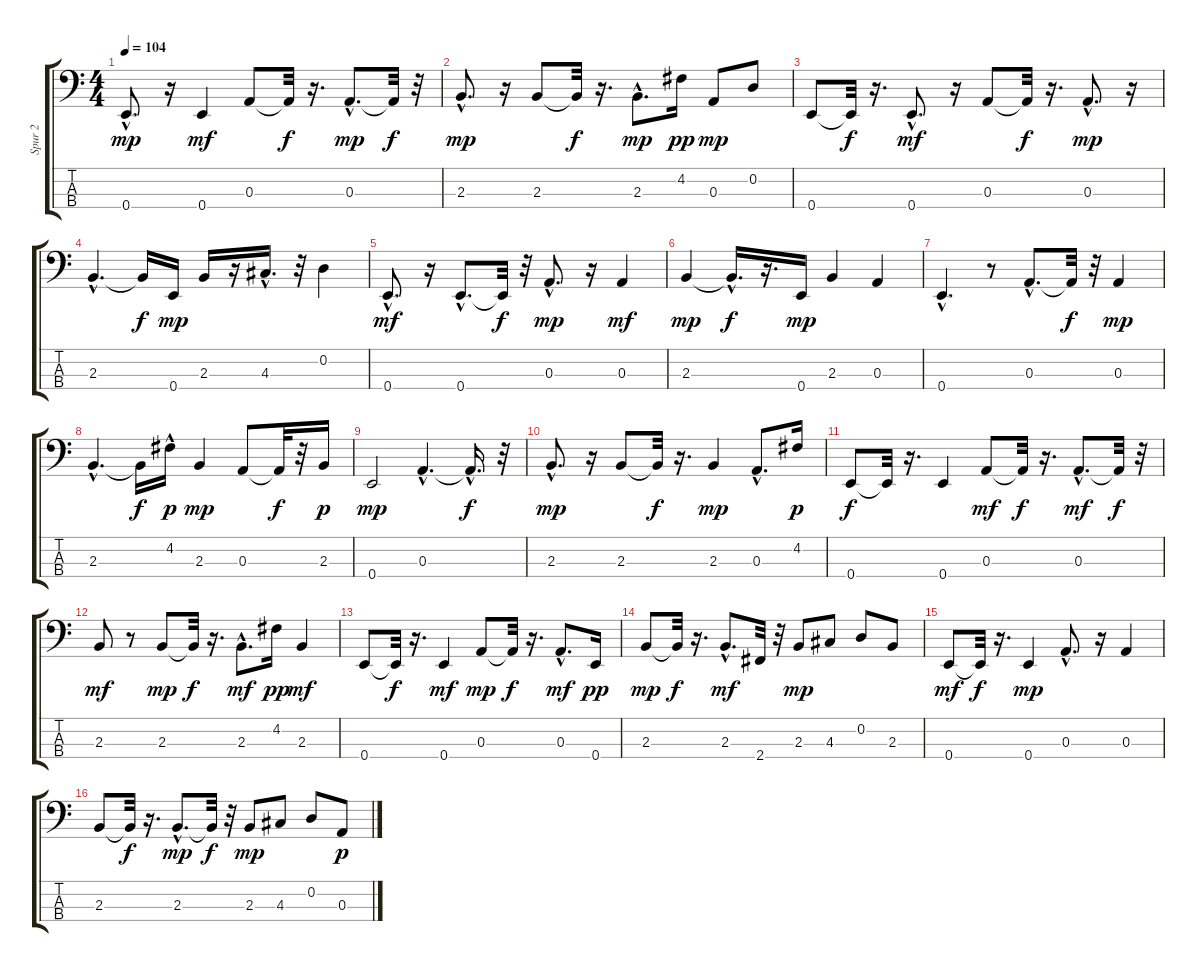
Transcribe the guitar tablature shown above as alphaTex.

\track ("Spur 2" "Spur 2") {instrument acousticbass}
\staff {score tabs}
\tuning (G2 D2 A1 E1) {hide}
\ts (4 4)
\tempo 104
\clef f4
\ks c
0.4{hac}.8{d dy mp} r.16 0.4.4{dy mf} 0.3.8 0.3{t}.32{dy f} r.16{d} 0.3{hac}.8{d dy mp} 0.3{t}.32{dy f} r.32 |
2.3{hac}.8{d dy mp} r.16 2.3.8 2.3{t}.32{dy f} r.16{d} 2.3{hac}.8{d dy mp} 4.2.16{dy pp} 0.3.8{dy mp} 0.2.8 |
0.4.8 0.4{t}.32{dy f} r.16{d} 0.4{hac}.8{d dy mf} r.16 0.3.8 0.3{t}.32{dy f} r.16{d} 0.3{hac}.8{d dy mp} r.16 |
2.3{hac}.4{d} 2.3{t}.16{dy f} 0.4.16{dy mp} 2.3.16 r.16 4.3{hac}.16{d} r.32 0.2.4 |
0.4{hac}.8{d dy mf} r.16 0.4{hac}.8{d} 0.4{t}.32{dy f} r.32 0.3{hac}.8{d dy mp} r.16 0.3.4{dy mf} |
2.3.4{dy mp} 2.3{hac t}.16{d dy f} r.16{d} 0.4.16{dy mp} 2.3.4 0.3.4 |
0.4{hac}.4{d} r.8 0.3{hac}.8{d} 0.3{t}.32{dy f} r.32 0.3.4{dy mp} |
2.3{hac}.4{d} 2.3{t}.16{dy f} 4.2{hac}.16{dy p} 2.3.4{dy mp} 0.3.8 0.3{t}.32{dy f} r.32 2.3.16{dy p} |
0.4.2{dy mp} 0.3{hac}.4{d} 0.3{hac t}.16{d dy f} r.32 |
2.3{hac}.8{d dy mp} r.16 2.3.8 2.3{t}.32{dy f} r.16{d} 2.3.4{dy mp} 0.3{hac}.8{d} 4.2.16{dy p} |
0.4.8{dy f} 0.4{t}.32 r.16{d} 0.4.4 0.3.8{dy mf} 0.3{t}.32{dy f} r.16{d} 0.3{hac}.8{d dy mf} 0.3{t}.32{dy f} r.32 |
2.3.8{dy mf} r.8 2.3.8{dy mp} 2.3{t}.32{dy f} r.16{d} 2.3{hac}.8{d dy mf} 4.2.16{dy pp} 2.3.4{dy mf} |
0.4.8 0.4{t}.32{dy f} r.16{d} 0.4.4{dy mf} 0.3.8{dy mp} 0.3{t}.32{dy f} r.16{d} 0.3{hac}.8{d dy mf} 0.4.16{dy pp} |
2.3.8{dy mp} 2.3{t}.32{dy f} r.16{d} 2.3{hac}.8{d dy mf} 2.4.32 r.32 2.3.8{dy mp} 4.3.8 0.2.8 2.3.8 |
0.4.8{dy mf} 0.4{t}.32{dy f} r.16{d} 0.4.4{dy mp} 0.3{hac}.8{d} r.16 0.3.4 |
2.3.8 2.3{t}.32{dy f} r.16{d} 2.3{hac}.8{d dy mp} 2.3{t}.32{dy f} r.32 2.3.8{dy mp} 4.3.8 0.2.8 0.3.8{dy p}
